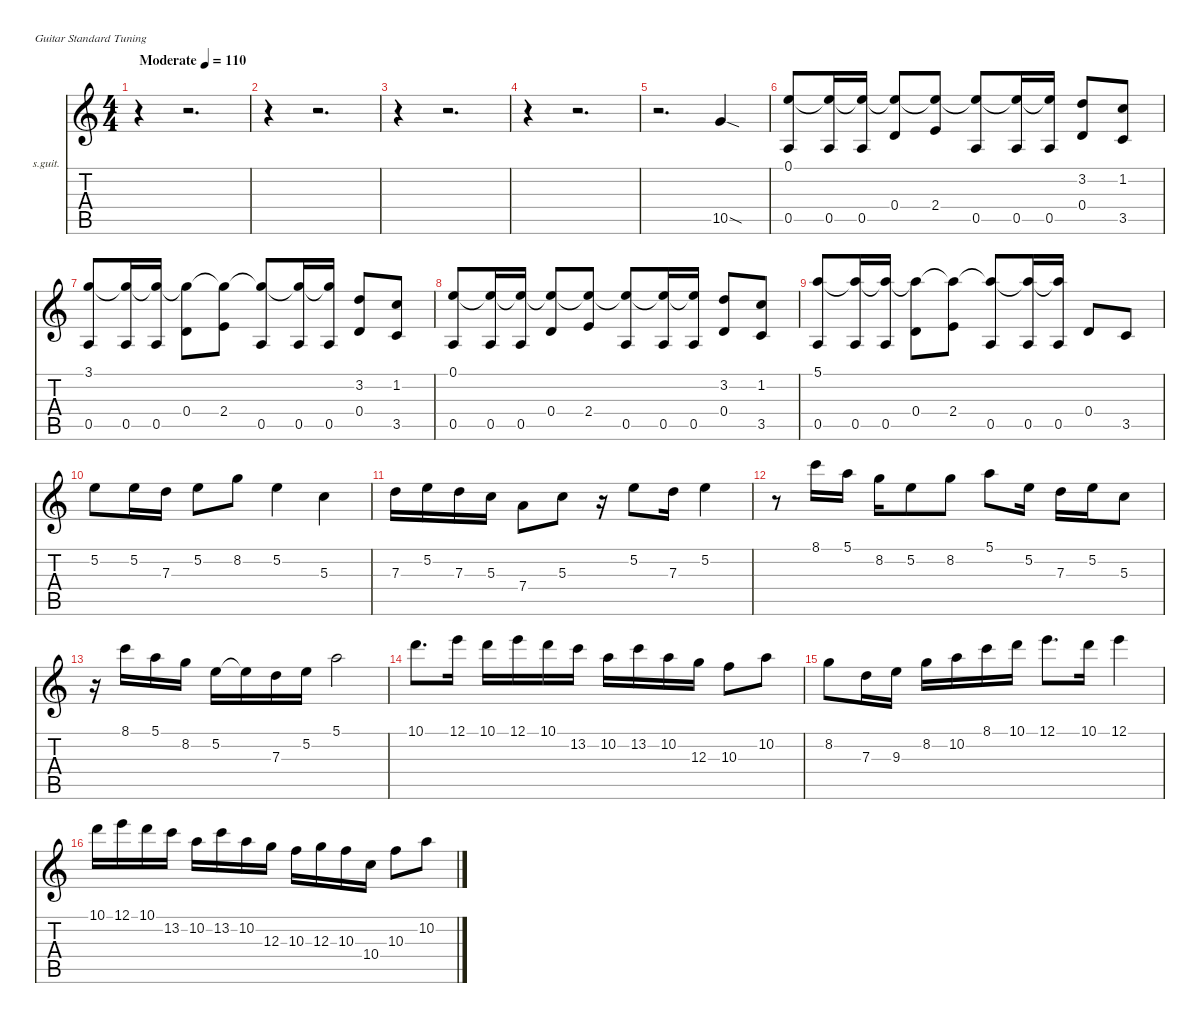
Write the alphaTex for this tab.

\hideDynamics
\bracketExtendMode nobrackets
\firstSystemTrackNameOrientation horizontal
\otherSystemsTrackNameOrientation horizontal
\track ("王玥昊" "s.guit.") {instrument acousticguitarsteel}
\staff {score tabs}
\tuning (E4 B3 G3 D3 A2 E2)
\ts (4 4)
\beaming (8 2 2 2 2)
\tempo (110 "Moderate")
\clef g2
\ks c
r.4{dy f instrument acousticguitarsteel} r.2{d} |
r.4 r.2{d} |
r.4 r.2{d} |
r.4 r.2{d} |
r.2{d} 10.5{sod}.4 |
(0.1 0.5).8 (0.1{t} 0.5).16 (0.1{t} 0.5).16 (0.1{t} 0.4).8 (0.1{t} 2.4).8 (0.1{t} 0.5).8 (0.1{t} 0.5).16 (0.1{t} 0.5).16 (3.2 0.4).8 (1.2 3.5).8 |
(3.1 0.5).8{dy fff} (3.1{t} 0.5).16{dy f} (3.1{t} 0.5).16 (3.1{t} 0.4).8 (3.1{t} 2.4).8 (3.1{t} 0.5).8 (3.1{t} 0.5).16 (3.1{t} 0.5).16 (3.2 0.4).8 (1.2 3.5).8 |
(0.1 0.5).8{dy fff} (0.1{t} 0.5).16{dy f} (0.1{t} 0.5).16 (0.1{t} 0.4).8 (0.1{t} 2.4).8 (0.1{t} 0.5).8 (0.1{t} 0.5).16 (0.1{t} 0.5).16 (3.2 0.4).8 (1.2 3.5).8 |
(5.1 0.5).8{dy fff} (5.1{t} 0.5).16{dy f} (5.1{t} 0.5).16 (5.1{t} 0.4).8 (5.1{t} 2.4).8 (5.1{t} 0.5).8 (5.1{t} 0.5).16 (5.1{t} 0.5).16 0.4.8 3.5.8 |
5.2.8 5.2.16 7.3.16 5.2.8 8.2.8 5.2.4 5.3.4 |
7.3.16 5.2.16 7.3.16 5.3.16 7.4.8 5.3.8 r.16 5.2.8 7.3.16 5.2.4 |
r.8 8.1.16 5.1.16 8.2.16 5.2.8 8.2.8 5.1.8 5.2.16 7.3.16 5.2.16 5.3.8 |
r.16 8.1.16 5.1.16 8.2.16 5.2.16 5.2{t}.16 7.3.16 5.2.16 5.1.2 |
10.1.8{d} 12.1.16 10.1.16 12.1.16 10.1.16 13.2.16 10.2.16 13.2.16 10.2.16 12.3.16 10.3.8 10.2.8 |
8.2.8 7.3.16 9.3.16 8.2.16 10.2.16 8.1.16 10.1.16 12.1.8{d} 10.1.16 12.1.4 |
10.1.16 12.1.16 10.1.16 13.2.16 10.2.16 13.2.16 10.2.16 12.3.16 10.3.16 12.3.16 10.3.16 10.4.16 10.3.8 10.2.8
